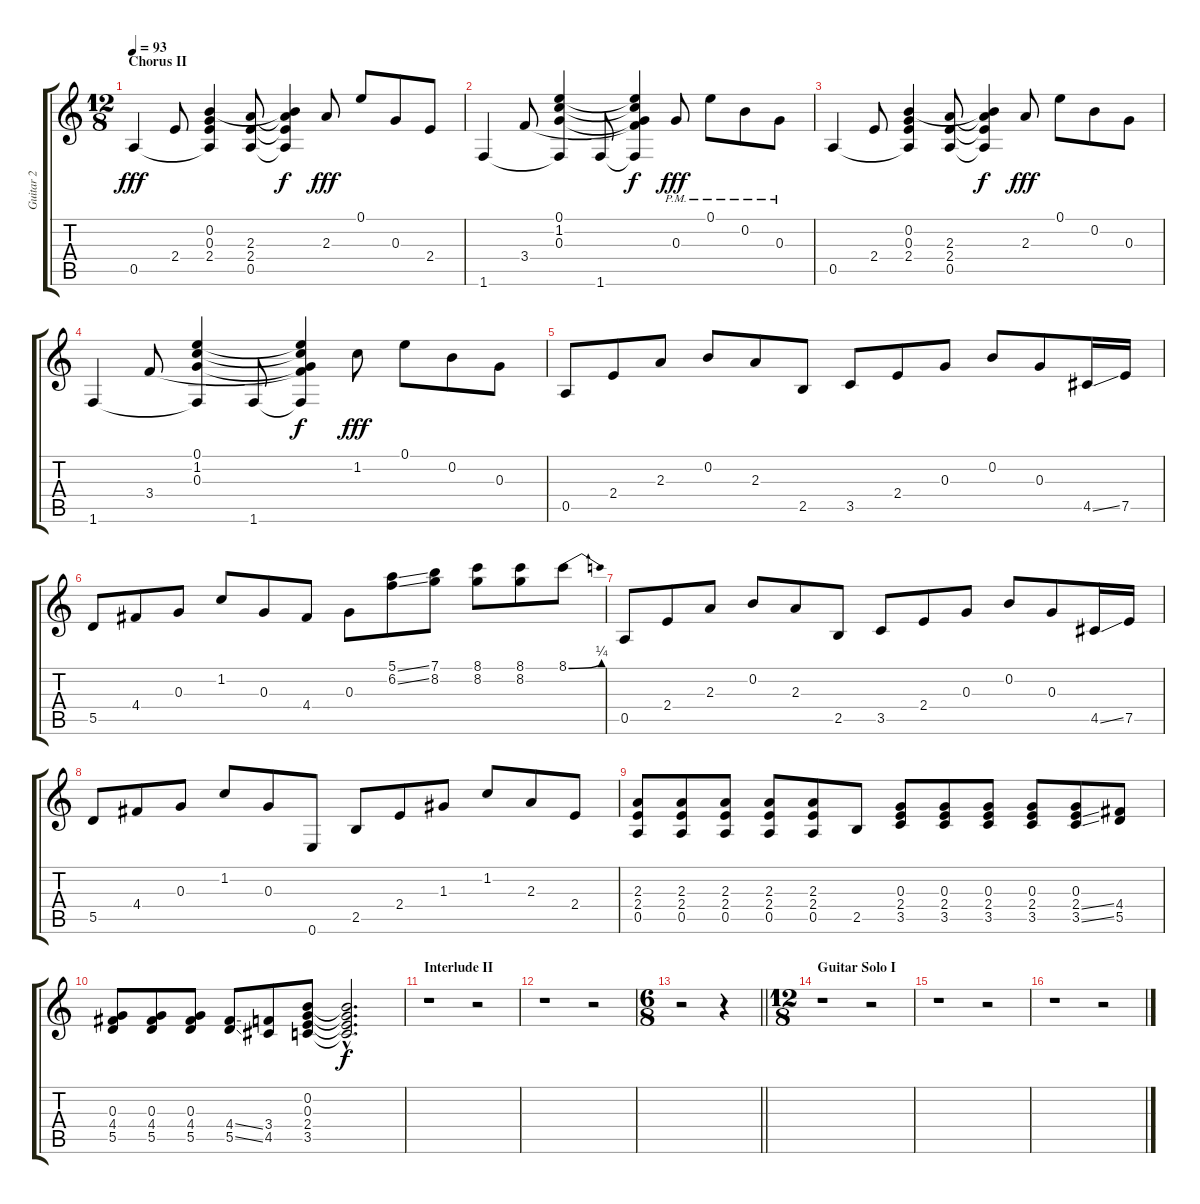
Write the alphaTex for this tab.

\track ("Guitar 2" "Guitar 2") {instrument distortionguitar}
\staff {score tabs}
\tuning (E4 B3 G3 D3 A2 E2) {hide}
\ts (12 8)
\section ("" "Chorus II")
\tempo 93
\clef g2
\ks c
0.5.4{dy fff} 2.4.8 (0.2 0.3 2.4 0.5{t}).4 (2.3 2.4 0.5).8 (0.2{t} 2.3{t} 2.4{t} 0.5{t}).4{dy f} 2.3.8{dy fff} 0.1.8 0.3.8 2.4.8 |
1.6.4 3.4.8 (0.1 1.2 0.3 1.6{t}).4 1.6.8 (0.1{t} 1.2{t} 0.3{t} 3.4{t} 1.6{t}).4{dy f} 0.3{pm}.8{dy fff} 0.1{pm}.8 0.2{pm}.8 0.3{pm}.8 |
0.5.4 2.4.8 (0.2 0.3 2.4 0.5{t}).4 (2.3 2.4 0.5).8 (0.2{t} 2.3{t} 2.4{t} 0.5{t}).4{dy f} 2.3.8{dy fff} 0.1.8 0.2.8 0.3.8 |
1.6.4 3.4.8 (0.1 1.2 0.3 1.6{t}).4 1.6.8 (0.1{t} 1.2{t} 0.3{t} 3.4{t} 1.6{t}).4{dy f} 1.2.8{dy fff} 0.1.8 0.2.8 0.3.8 |
0.5.8 2.4.8 2.3.8 0.2.8 2.3.8 2.5.8 3.5.8 2.4.8 0.3.8 0.2.8 0.3.8 4.5{ss}.16 7.5.16 |
5.5.8 4.4.8 0.3.8 1.2.8 0.3.8 4.4.8 0.3.8 (5.1{ss} 6.2{ss}).8 (7.1 8.2).8 (8.1 8.2).8 (8.1 8.2).8 8.1{be (bend 0 0 60 1)}.8 |
0.5.8 2.4.8 2.3.8 0.2.8 2.3.8 2.5.8 3.5.8 2.4.8 0.3.8 0.2.8 0.3.8 4.5{ss}.16 7.5.16 |
5.5.8 4.4.8 0.3.8 1.2.8 0.3.8 0.6.8 2.5.8 2.4.8 1.3.8 1.2.8 2.3.8 2.4.8 |
(2.3 2.4 0.5).8 (2.3 2.4 0.5).8 (2.3 2.4 0.5).8 (2.3 2.4 0.5).8 (2.3 2.4 0.5).8 2.5.8 (0.3 2.4 3.5).8 (0.3 2.4 3.5).8 (0.3 2.4 3.5).8 (0.3 2.4 3.5).8 (0.3 2.4{ss} 3.5{ss}).8 (4.4 5.5).8 |
(0.3 4.4 5.5).8 (0.3 4.4 5.5).8 (0.3 4.4 5.5).8 (4.4{ss} 5.5{ss}).8 (3.4 4.5).8 (0.2 0.3 2.4 3.5).8 (0.2{hac t} 0.3{hac t} 2.4{hac t} 3.5{hac t}).2{d dy f} |
\section ("" "Interlude II")
r.1 r.2 |
r.1 r.2 |
\ts (6 8)
\barLineRight lightlight
r.2 r.4 |
\ts (12 8)
\section ("" "Guitar Solo I")
r.1 r.2 |
r.1 r.2 |
r.1 r.2
